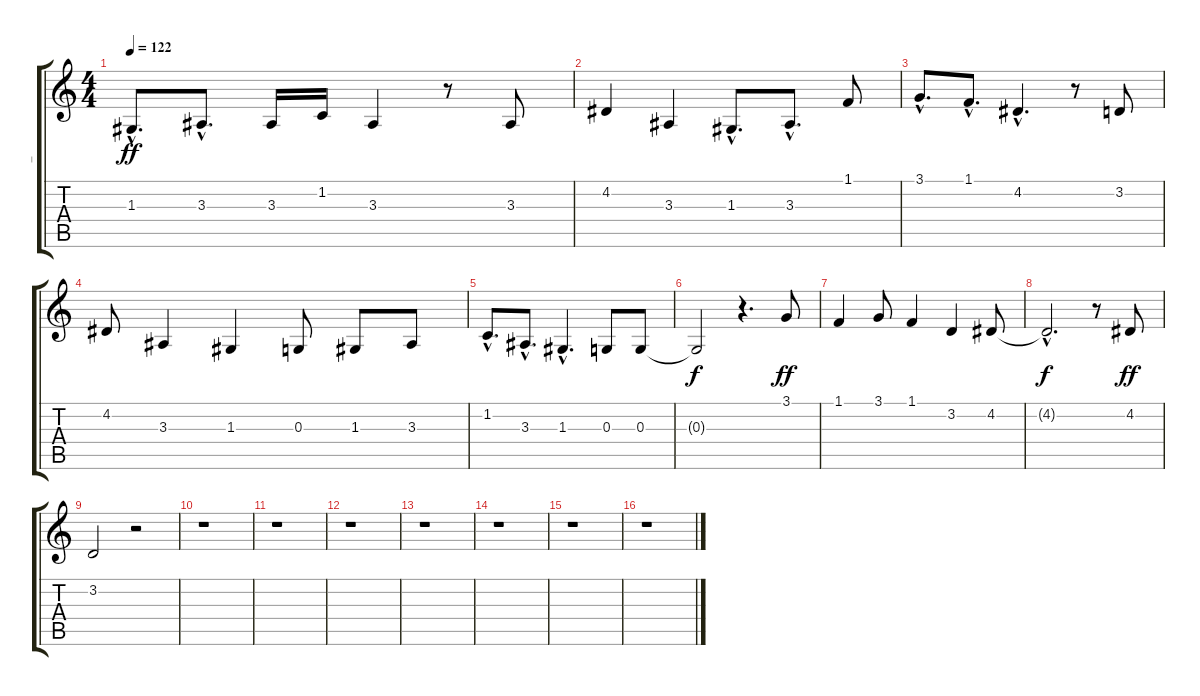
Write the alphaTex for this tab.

\track ("_" "_") {instrument voiceoohs}
\staff {score tabs}
\tuning (E4 B3 G3 D3 A2 E2) {hide}
\ts (4 4)
\tempo 122
\clef g2
\ks c
1.3{hac}.8{d dy ff} 3.3{hac}.8{d} 3.3.16 1.2.16 3.3.4 r.8 3.3.8 |
4.2.4 3.3.4 1.3{hac}.8{d} 3.3{hac}.8{d} 1.1.8 |
3.1{hac}.8{d} 1.1{hac}.8{d} 4.2{hac}.4{d} r.8 3.2.8 |
4.2.8 3.3.4 1.3.4 0.3.8 1.3.8 3.3.8 |
1.2{hac}.8{d} 3.3{hac}.8{d} 1.3{hac}.4{d} 0.3.8 0.3.8 |
0.3{t}.2{dy f} r.4{d} 3.1.8{dy ff} |
1.1.4 3.1.8 1.1.4 3.2.4 4.2.8 |
4.2{hac t}.2{d dy f} r.8 4.2.8{dy ff} |
3.2.2 r.2 |
r.1 |
r.1 |
r.1 |
r.1 |
r.1 |
r.1 |
r.1
